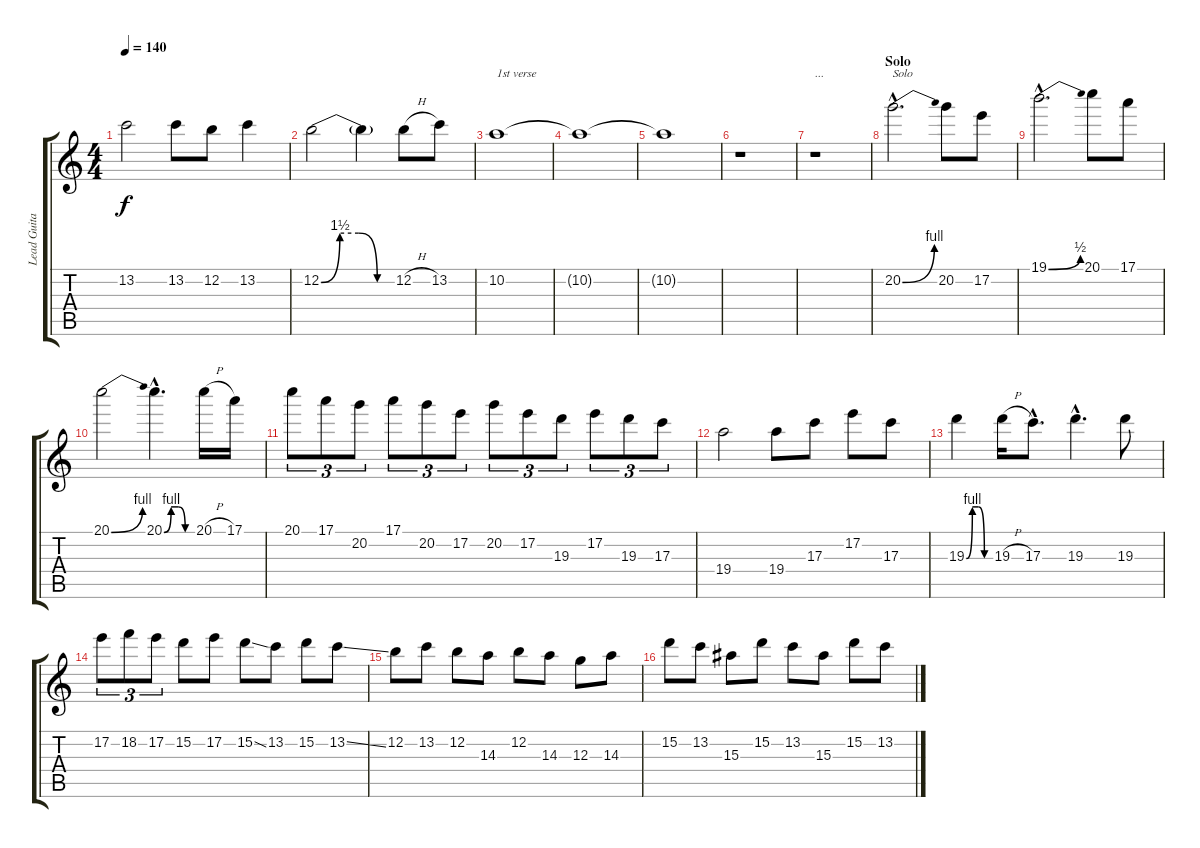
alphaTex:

\track ("Lead Guitar 1" "Lead Guita") {instrument distortionguitar}
\staff {score tabs}
\tuning (E4 B3 G3 D3 A2 E2) {hide}
\ts (4 4)
\tempo 140
\clef g2
\ks c
13.2{t}.2{dy f} 13.2.8 12.2.8 13.2.4 |
12.2{be (custom 0 0 15 6 30 6 45 0 60 0)}.2 12.2{t}.4 12.2{h}.8 13.2.8 |
10.2.1{txt "1st verse"} |
10.2{t}.1 |
10.2{t}.1 |
r.1 |
r.1{txt "..."} |
\section ("" "Solo")
20.2{be (bend 0 0 60 4) hac}.2{d txt "Solo"} 20.2.8 17.2.8 |
19.1{be (bend 0 0 60 2) hac}.2{d} 20.1.8 17.1.8 |
20.1{be (bend 0 0 60 4)}.2 20.1{be (custom 0 0 15 4 30 4 45 0 60 0) hac}.4{d} 20.1{h}.16 17.1.16 |
20.1.8{tu (3 2)} 17.1.8{tu (3 2)} 20.2.8{tu (3 2)} 17.1.8{tu (3 2)} 20.2.8{tu (3 2)} 17.2.8{tu (3 2)} 20.2.8{tu (3 2)} 17.2.8{tu (3 2)} 19.3.8{tu (3 2)} 17.2.8{tu (3 2)} 19.3.8{tu (3 2)} 17.3.8{tu (3 2)} |
19.4.2 19.4.8 17.3.8 17.2.8 17.3.8 |
19.3{be (custom 0 0 15 4 30 4 45 0 60 0)}.4 19.3{h}.16 17.3{hac}.8{d} 19.3{hac}.4{d} 19.3.8 |
17.2.8{tu (3 2)} 18.2.8{tu (3 2)} 17.2.8{tu (3 2)} 15.2.8 17.2.8 15.2{ss}.8 13.2.8 15.2.8 13.2{ss}.8 |
12.2.8 13.2.8 12.2.8 14.3.8 12.2.8 14.3.8 12.3.8 14.3.8 |
15.2.8 13.2.8 15.3.8 15.2.8 13.2.8 15.3.8 15.2.8 13.2.8
